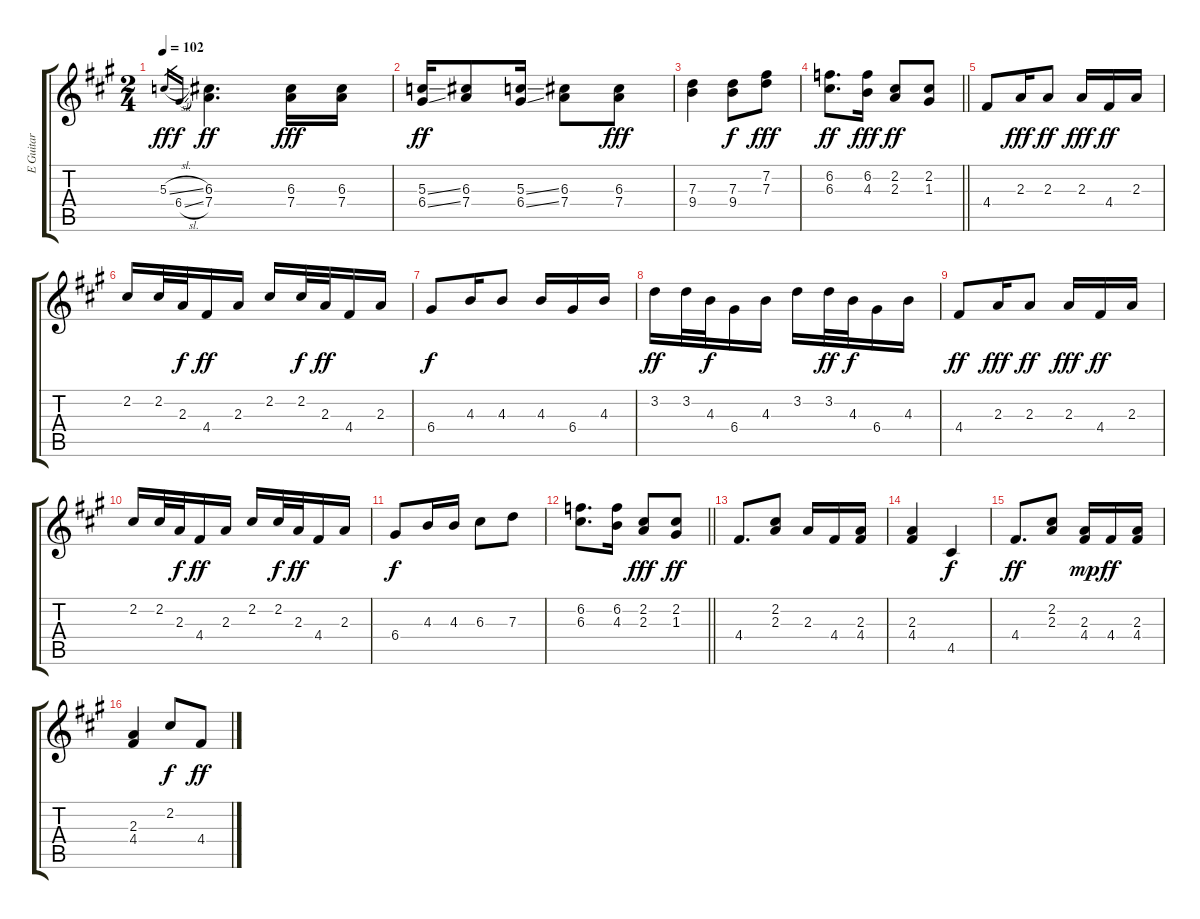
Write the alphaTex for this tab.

\track ("E Guitar" "E Guitar") {instrument electricguitarclean}
\staff {score tabs}
\tuning (E4 B3 G3 D3 A2 E2) {hide}
\ts (2 4)
\tempo 102
\clef g2
\ks a
5.3{sl}.16{gr dy ff} 6.4{sl}.16{gr dy f} (6.3 7.4).4{d dy ff} (6.3 7.4).16{dy fff} (6.3 7.4).16 |
(5.3{ss} 6.4{ss}).16{dy ff} (6.3 7.4).8 (5.3{ss} 6.4{ss}).16 (6.3 7.4).8 (6.3 7.4).8{dy fff} |
(7.3 9.4).4 (7.3 9.4).8{dy f} (7.2 7.3).8{dy fff} |
\barLineRight lightlight
(6.2 6.3).8{d dy ff} (6.2 4.3).16{dy fff} (2.2 2.3).8{dy ff} (2.2 1.3).8 |
4.4.8 2.3.16{dy fff} 2.3.8{dy ff} 2.3.16{dy fff} 4.4.16{dy ff} 2.3.16 |
2.2.16 2.2.32 2.3.32{dy f} 4.4.16{dy ff} 2.3.16 2.2.16 2.2.32{dy f} 2.3.32{dy ff} 4.4.16 2.3.16 |
6.4.8{dy f} 4.3.16 4.3.8 4.3.16 6.4.16 4.3.16 |
3.2.16{dy ff} 3.2.32 4.3.32{dy f} 6.4.16 4.3.16 3.2.16 3.2.32{dy ff} 4.3.32{dy f} 6.4.16 4.3.16 |
4.4.8{dy ff} 2.3.16{dy fff} 2.3.8{dy ff} 2.3.16{dy fff} 4.4.16{dy ff} 2.3.16 |
2.2.16 2.2.32 2.3.32{dy f} 4.4.16{dy ff} 2.3.16 2.2.16 2.2.32{dy f} 2.3.32{dy ff} 4.4.16 2.3.16 |
6.4.8{dy f} 4.3.16 4.3.16 6.3.8 7.3.8 |
\barLineRight lightlight
(6.2 6.3).8{d} (6.2 4.3).16 (2.2 2.3).8{dy fff} (2.2 1.3).8{dy ff} |
4.4.8{d} (2.2 2.3).8 2.3.16 4.4.16 (2.3 4.4).16 |
(2.3 4.4).4 4.5.4{dy f} |
4.4.8{d dy ff} (2.2 2.3).8 (2.3 4.4).16{dy mp} 4.4.16{dy ff} (2.3 4.4).16 |
(2.3 4.4).4 2.2.8{dy f} 4.4.8{dy ff}
